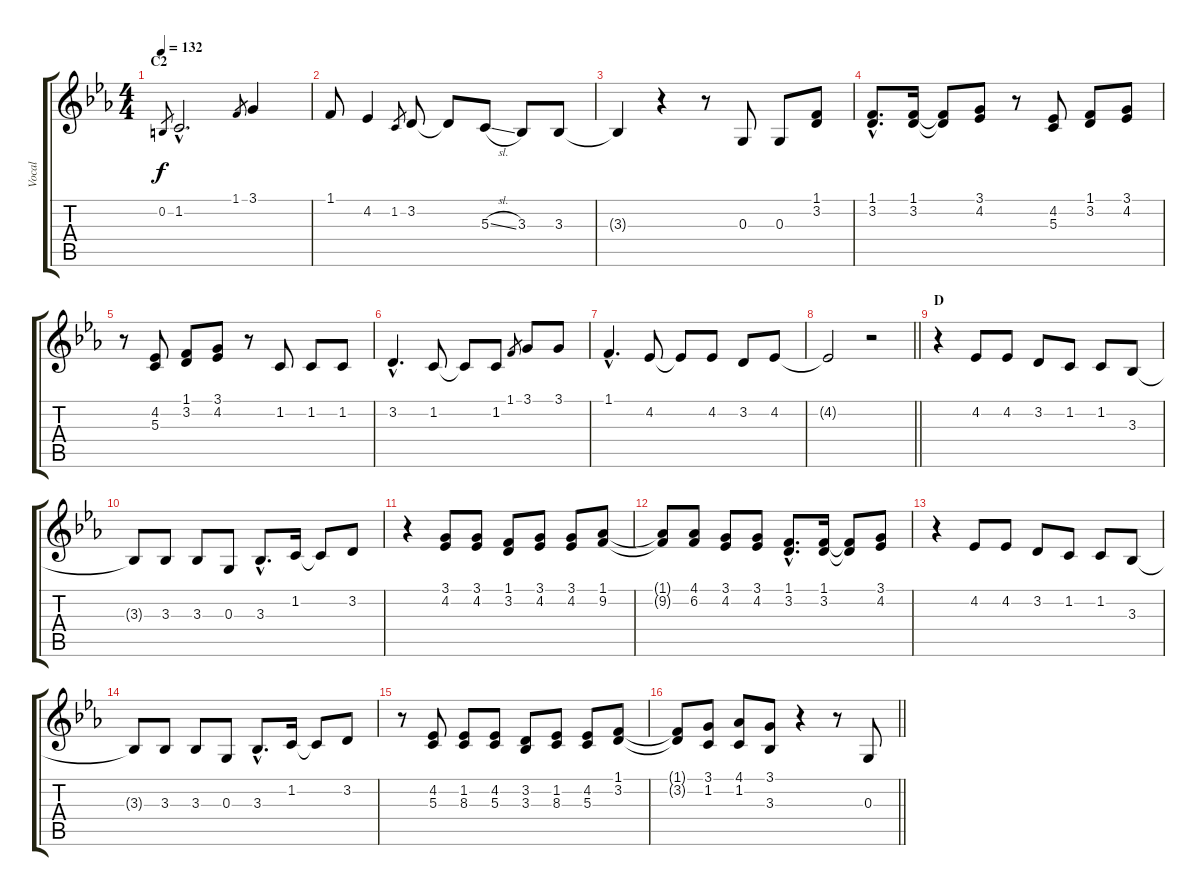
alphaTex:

\track ("Vocal" "Vocal") {instrument sopranosax}
\staff {score tabs}
\tuning (E4 B3 G3 D3 A2 E2) {hide}
\ts (4 4)
\section ("" "C2")
\tempo 132
\clef g2
\ks eb
0.2.8{gr dy f} 1.2{hac}.2{d} 1.1.8{gr} 3.1.4 |
1.1.8 4.2.4 1.2.8{gr} 3.2.8 3.2{t}.8 5.3{sl}.8 3.3.8 3.3.8 |
3.3{t}.4 r.4 r.8 0.3.8 0.3.8 (1.1 3.2).8 |
(1.1{hac} 3.2{hac}).8{d} (1.1 3.2).16 (1.1{t} 3.2{t}).8 (3.1 4.2).8 r.8 (4.2 5.3).8 (1.1 3.2).8 (3.1 4.2).8 |
r.8 (4.2 5.3).8 (1.1 3.2).8 (3.1 4.2).8 r.8 1.2.8 1.2.8 1.2.8 |
3.2{hac}.4{d} 1.2.8 1.2{t}.8 1.2.8 1.1.8{gr} 3.1.8 3.1.8 |
1.1{hac}.4{d} 4.2.8 4.2{t}.8 4.2.8 3.2.8 4.2.8 |
\barLineRight lightlight
4.2{t}.2 r.2 |
\section ("" "D")
r.4 4.2.8 4.2.8 3.2.8 1.2.8 1.2.8 3.3.8 |
3.3{t}.8 3.3.8 3.3.8 0.3.8 3.3{hac}.8{d} 1.2.16 1.2{t}.8 3.2.8 |
r.4 (3.1 4.2).8 (3.1 4.2).8 (1.1 3.2).8 (3.1 4.2).8 (3.1 4.2).8 (1.1 9.2).8 |
(1.1{t} 9.2{t}).8 (4.1 6.2).8 (3.1 4.2).8 (3.1 4.2).8 (1.1{hac} 3.2{hac}).8{d} (1.1 3.2).16 (1.1{t} 3.2{t}).8 (3.1 4.2).8 |
r.4 4.2.8 4.2.8 3.2.8 1.2.8 1.2.8 3.3.8 |
3.3{t}.8 3.3.8 3.3.8 0.3.8 3.3{hac}.8{d} 1.2.16 1.2{t}.8 3.2.8 |
r.8 (4.2 5.3).8 (1.2 8.3).8 (4.2 5.3).8 (3.2 3.3).8 (1.2 8.3).8 (4.2 5.3).8 (1.1 3.2).8 |
\barLineRight lightlight
(1.1{t} 3.2{t}).8 (3.1 1.2).8 (4.1 1.2).8 (3.1 3.3).8 r.4 r.8 0.3.8
